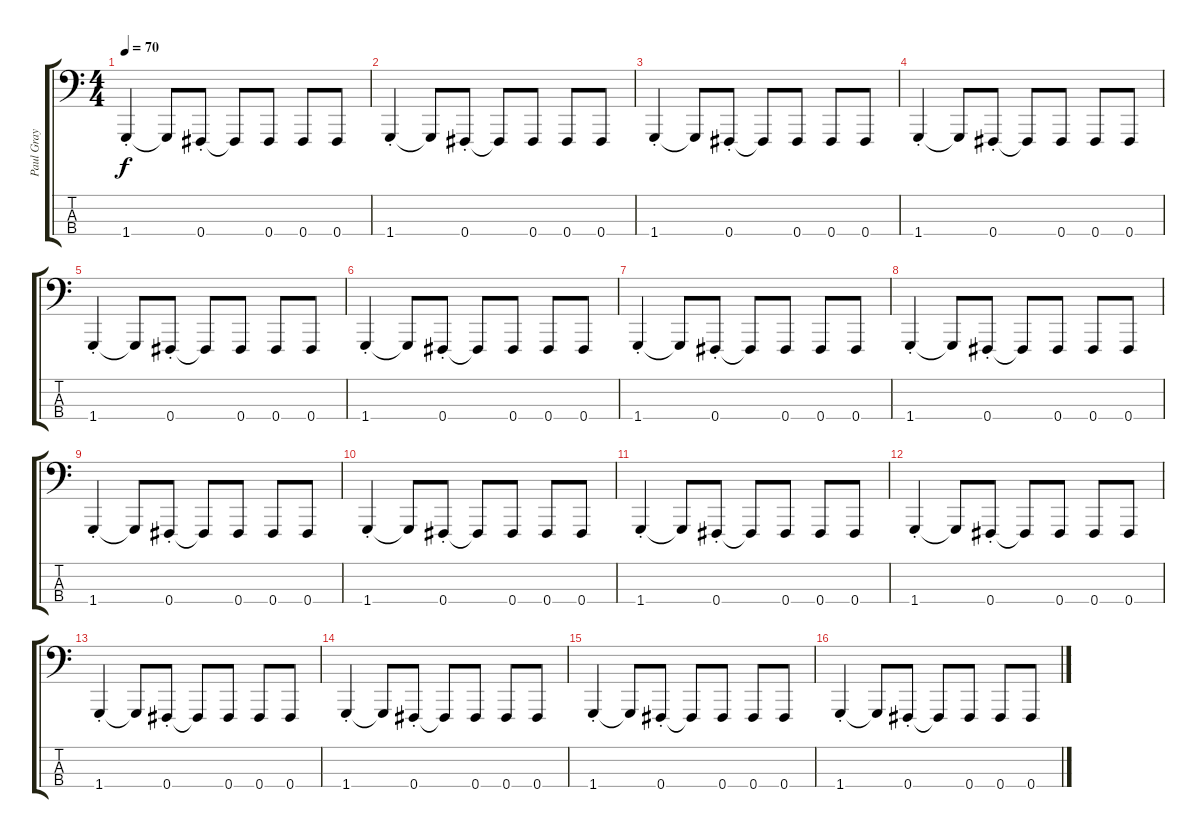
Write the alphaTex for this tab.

\track ("Paul Gray" "Paul Gray") {instrument electricbasspick}
\staff {score tabs}
\tuning (E2 B1 Gb1 Gb0) {hide}
\ts (4 4)
\tempo 70
\clef f4
\ks c
1.4{st}.4{dy f} 1.4{t}.8 0.4{st}.8 0.4{t}.8 0.4.8 0.4.8 0.4.8 |
1.4{st}.4 1.4{t}.8 0.4{st}.8 0.4{t}.8 0.4.8 0.4.8 0.4.8 |
1.4{st}.4 1.4{t}.8 0.4{st}.8 0.4{t}.8 0.4.8 0.4.8 0.4.8 |
1.4{st}.4 1.4{t}.8 0.4{st}.8 0.4{t}.8 0.4.8 0.4.8 0.4.8 |
1.4{st}.4 1.4{t}.8 0.4{st}.8 0.4{t}.8 0.4.8 0.4.8 0.4.8 |
1.4{st}.4 1.4{t}.8 0.4{st}.8 0.4{t}.8 0.4.8 0.4.8 0.4.8 |
1.4{st}.4 1.4{t}.8 0.4{st}.8 0.4{t}.8 0.4.8 0.4.8 0.4.8 |
1.4{st}.4 1.4{t}.8 0.4{st}.8 0.4{t}.8 0.4.8 0.4.8 0.4.8 |
1.4{st}.4 1.4{t}.8 0.4{st}.8 0.4{t}.8 0.4.8 0.4.8 0.4.8 |
1.4{st}.4 1.4{t}.8 0.4{st}.8 0.4{t}.8 0.4.8 0.4.8 0.4.8 |
1.4{st}.4 1.4{t}.8 0.4{st}.8 0.4{t}.8 0.4.8 0.4.8 0.4.8 |
1.4{st}.4 1.4{t}.8 0.4{st}.8 0.4{t}.8 0.4.8 0.4.8 0.4.8 |
1.4{st}.4 1.4{t}.8 0.4{st}.8 0.4{t}.8 0.4.8 0.4.8 0.4.8 |
1.4{st}.4 1.4{t}.8 0.4{st}.8 0.4{t}.8 0.4.8 0.4.8 0.4.8 |
1.4{st}.4 1.4{t}.8 0.4{st}.8 0.4{t}.8 0.4.8 0.4.8 0.4.8 |
1.4{st}.4 1.4{t}.8 0.4{st}.8 0.4{t}.8 0.4.8 0.4.8 0.4.8
